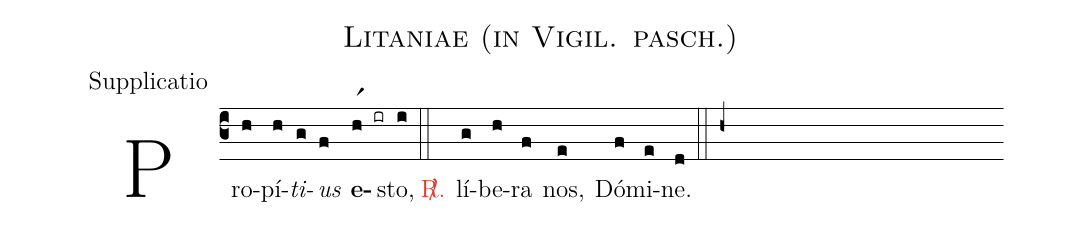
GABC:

name: Litaniae (in Vigil. pasch.);
office-part: Supplicatio;
%%
(c3)

Pro(h)pí(h)<i>ti</i>(g)<i>us</i>(f) <b>e</b>(hr1 ir)sto,(i)

(::)

<c><sp>R/</sp>.</c>() lí(g)be(h)ra(f) nos,(e) Dó(f)mi(e)ne.(d)

(::)

(h+)
